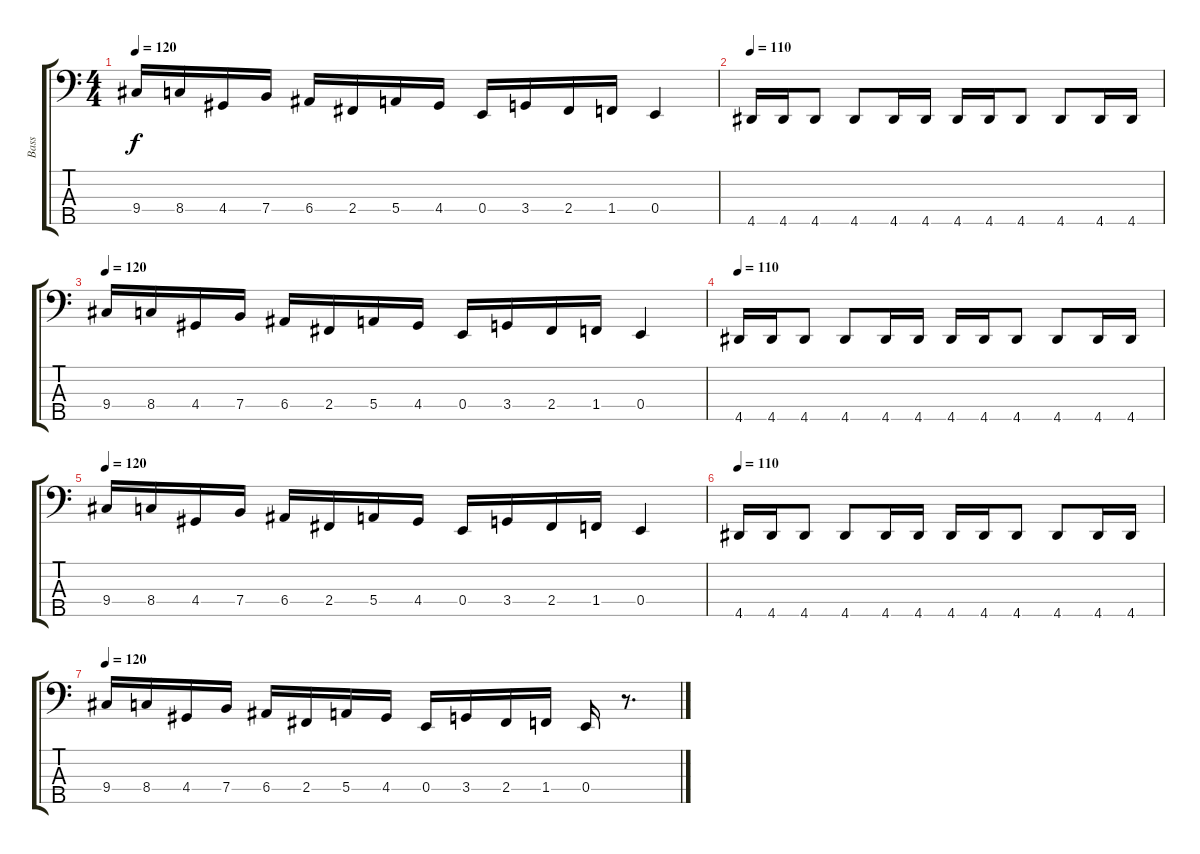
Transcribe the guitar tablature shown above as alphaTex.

\track ("Bass" "Bass") {instrument slapbass1}
\staff {score tabs}
\tuning (G2 D2 A1 E1 B0) {hide}
\ts (4 4)
\tempo 120
\clef f4
\ks c
9.4.16{dy f} 8.4.16 4.4.16 7.4.16 6.4.16 2.4.16 5.4.16 4.4.16 0.4.16 3.4.16 2.4.16 1.4.16 0.4.4 |
\tempo 110
4.5.16 4.5.16 4.5.8 4.5.8 4.5.16 4.5.16 4.5.16 4.5.16 4.5.8 4.5.8 4.5.16 4.5.16 |
\tempo 120
9.4.16 8.4.16 4.4.16 7.4.16 6.4.16 2.4.16 5.4.16 4.4.16 0.4.16 3.4.16 2.4.16 1.4.16 0.4.4 |
\tempo 110
4.5.16 4.5.16 4.5.8 4.5.8 4.5.16 4.5.16 4.5.16 4.5.16 4.5.8 4.5.8 4.5.16 4.5.16 |
\tempo 120
9.4.16 8.4.16 4.4.16 7.4.16 6.4.16 2.4.16 5.4.16 4.4.16 0.4.16 3.4.16 2.4.16 1.4.16 0.4.4 |
\tempo 110
4.5.16 4.5.16 4.5.8 4.5.8 4.5.16 4.5.16 4.5.16 4.5.16 4.5.8 4.5.8 4.5.16 4.5.16 |
\tempo 120
9.4.16 8.4.16 4.4.16 7.4.16 6.4.16 2.4.16 5.4.16 4.4.16 0.4.16 3.4.16 2.4.16 1.4.16 0.4.16 r.8{d}
